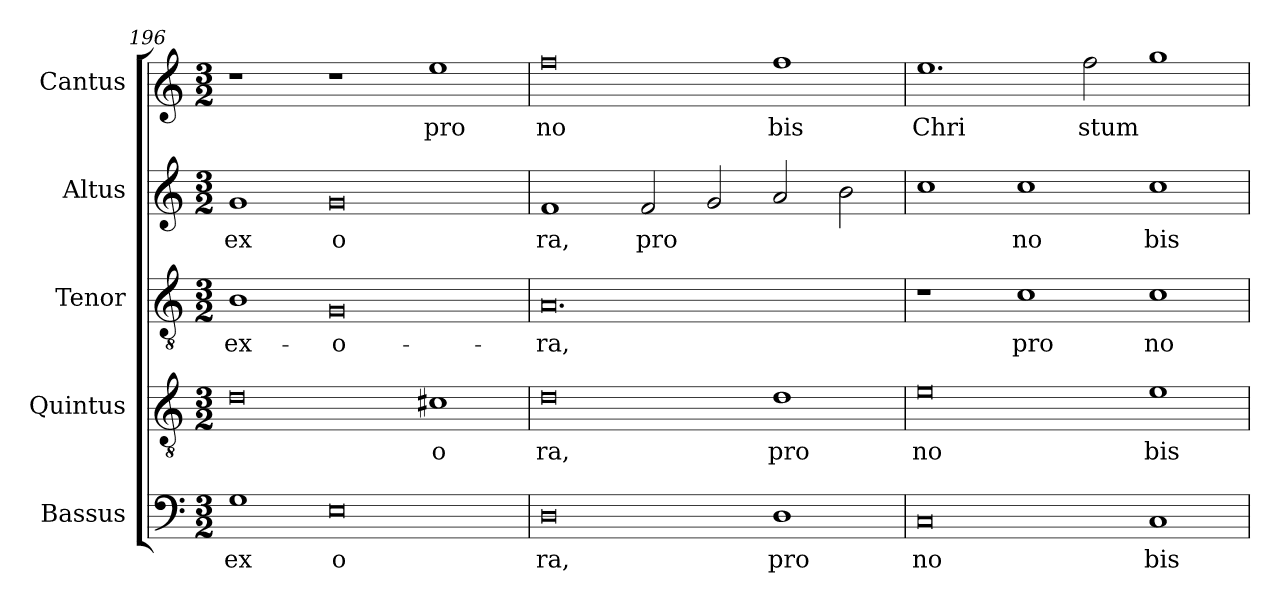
**kern	**text	**kern	**text	**kern	**text	**kern	**text	**kern	**text
*part5	*part5	*part4	*part4	*part3	*part3	*part2	*part2	*part1	*part1
*staff5	*staff5	*staff4	*staff4	*staff3	*staff3	*staff2	*staff2	*staff1	*staff1
*I"Bassus	*	*I"Quintus	*	*I"Tenor	*	*I"Altus	*	*I"Cantus	*
*clefF4	*	*clefGv2	*	*clefGv2	*	*clefG2	*	*clefG2	*
*	*	*	*	*	*	*k[]	*	*	*
*	*	*	*	*	*	*C:	*	*	*
*M3/2	*	*M3/2	*	*M3/2	*	*M3/2	*	*M3/2	*
=196	=196	=196	=196	=196	=196	=196	=196	=196	=196
!	!LO:LY:b:cj	!	!	!	!LO:LY:b:cj	!	!LO:LY:b:cj	!	!
1G	ex	0d	.	1B	ex-	1g	ex	1r	.
!	!LO:LY:b:cj	!	!	!	!LO:LY:b:cj	!	!LO:LY:b:cj	!	!
0E	o	.	.	0G	-o-	0g	o	1r	.
!	!	!	!LO:LY:b:cj	!	!	!	!	!	!LO:LY:b:cj
.	.	1c#	o	.	.	.	.	1ee	pro
=197	=197	=197	=197	=197	=197	=197	=197	=197	=197
!	!LO:LY:b:cj	!	!LO:LY:b:cj	!	!LO:LY:b:cj	!	!LO:LY:b:cj	!	!LO:LY:b:cj
0D	ra,	0d	ra,	0.A	-ra,	1f	ra,	0ff	no
!	!	!	!	!	!	!	!LO:LY:b	!	!
.	.	.	.	.	.	2f/	pro	.	.
.	.	.	.	.	.	2g/	.	.	.
!	!LO:LY:b:cj	!	!LO:LY:b:cj	!	!	!	!	!	!LO:LY:b:cj
1D	pro	1d	pro	.	.	2a/	.	1ff	bis
.	.	.	.	.	.	2b\	.	.	.
=198	=198	=198	=198	=198	=198	=198	=198	=198	=198
!	!LO:LY:b:cj	!	!LO:LY:b:cj	!	!	!	!	!	!LO:LY:b
0C	no	0e	no	1r	.	1cc	.	1.ee	Chri
!	!	!	!	!	!LO:LY:b:cj	!	!LO:LY:b:cj	!	!
.	.	.	.	1c	pro	1cc	no	.	.
!	!	!	!	!	!	!	!	!	!LO:LY:b
.	.	.	.	.	.	.	.	2ff\	stum
!	!LO:LY:b:cj	!	!LO:LY:b:cj	!	!LO:LY:b:cj	!	!LO:LY:b:cj	!	!
1C	bis	1e	bis	1c	no-	1cc	bis	1gg	.
=	=	=	=	=	=	=	=	=	=
*-	*-	*-	*-	*-	*-	*-	*-	*-	*-
